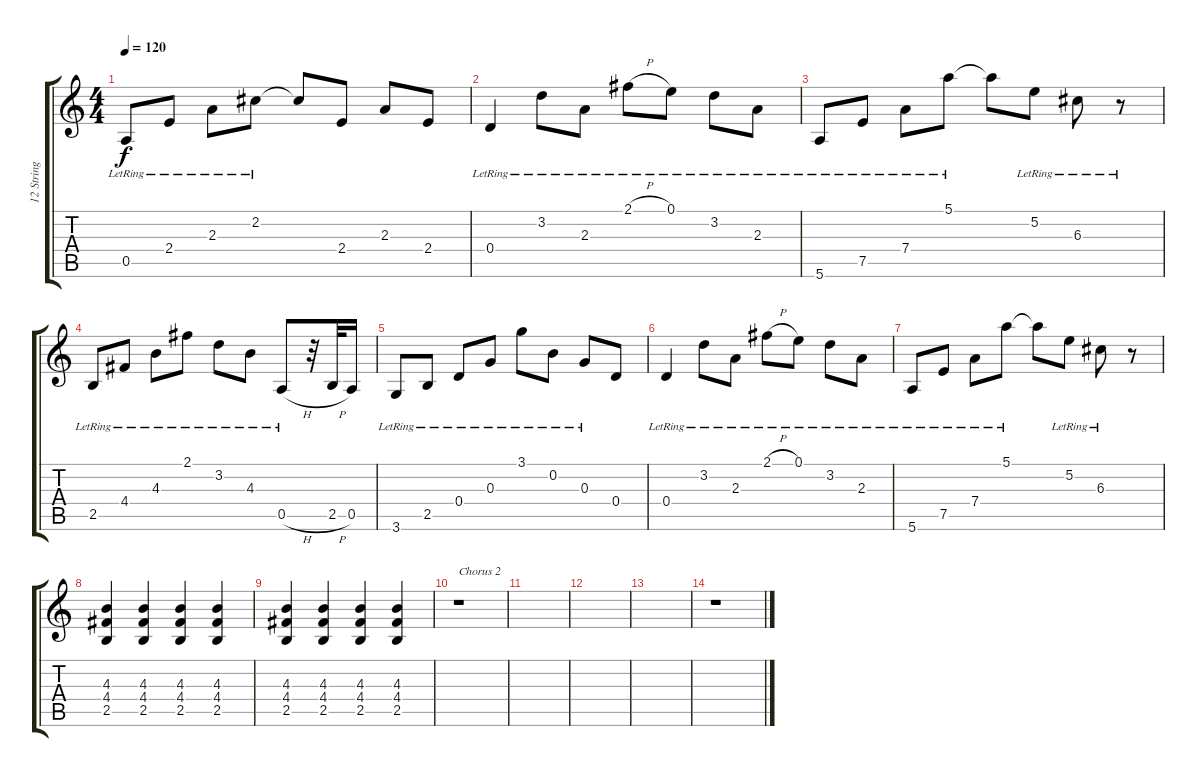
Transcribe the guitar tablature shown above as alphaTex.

\track ("12 String" "12 String") {instrument acousticguitarsteel}
\staff {score tabs}
\tuning (E4 B3 G3 D3 A2 E2) {hide}
\ts (4 4)
\tempo 120
\clef g2
\ks c
0.5{lr}.8{dy f} 2.4{lr}.8 2.3{lr}.8 2.2{lr}.8 2.2{t}.8 2.4.8 2.3.8 2.4.8 |
0.4{lr}.4 3.2{lr}.8 2.3{lr}.8 2.1{h lr}.8 0.1{lr}.8 3.2{lr}.8 2.3{lr}.8 |
5.6{lr}.8 7.5{lr}.8 7.4{lr}.8 5.1{lr}.8 5.1{t}.8 5.2{lr}.8 6.3{lr}.8 r.8 |
2.5{lr}.8 4.4{lr}.8 4.3{lr}.8 2.1{lr}.8 3.2{lr}.8 4.3{lr}.8 0.5{h lr}.8 r.32 2.5{h}.32 0.5.16 |
3.6{lr}.8 2.5{lr}.8 0.4{lr}.8 0.3{lr}.8 3.1{lr}.8 0.2{lr}.8 0.3{lr}.8 0.4.8 |
0.4{lr}.4 3.2{lr}.8 2.3{lr}.8 2.1{h lr}.8 0.1{lr}.8 3.2{lr}.8 2.3{lr}.8 |
5.6{lr}.8 7.5{lr}.8 7.4{lr}.8 5.1{lr}.8 5.1{t}.8 5.2{lr}.8 6.3{lr}.8 r.8 |
(4.3 4.4 2.5).4 (4.3 4.4 2.5).4 (4.3 4.4 2.5).4 (4.3 4.4 2.5).4 |
(4.3 4.4 2.5).4 (4.3 4.4 2.5).4 (4.3 4.4 2.5).4 (4.3 4.4 2.5).4 |
r.1{txt "Chorus 2"} |
|
|
|
r.1
